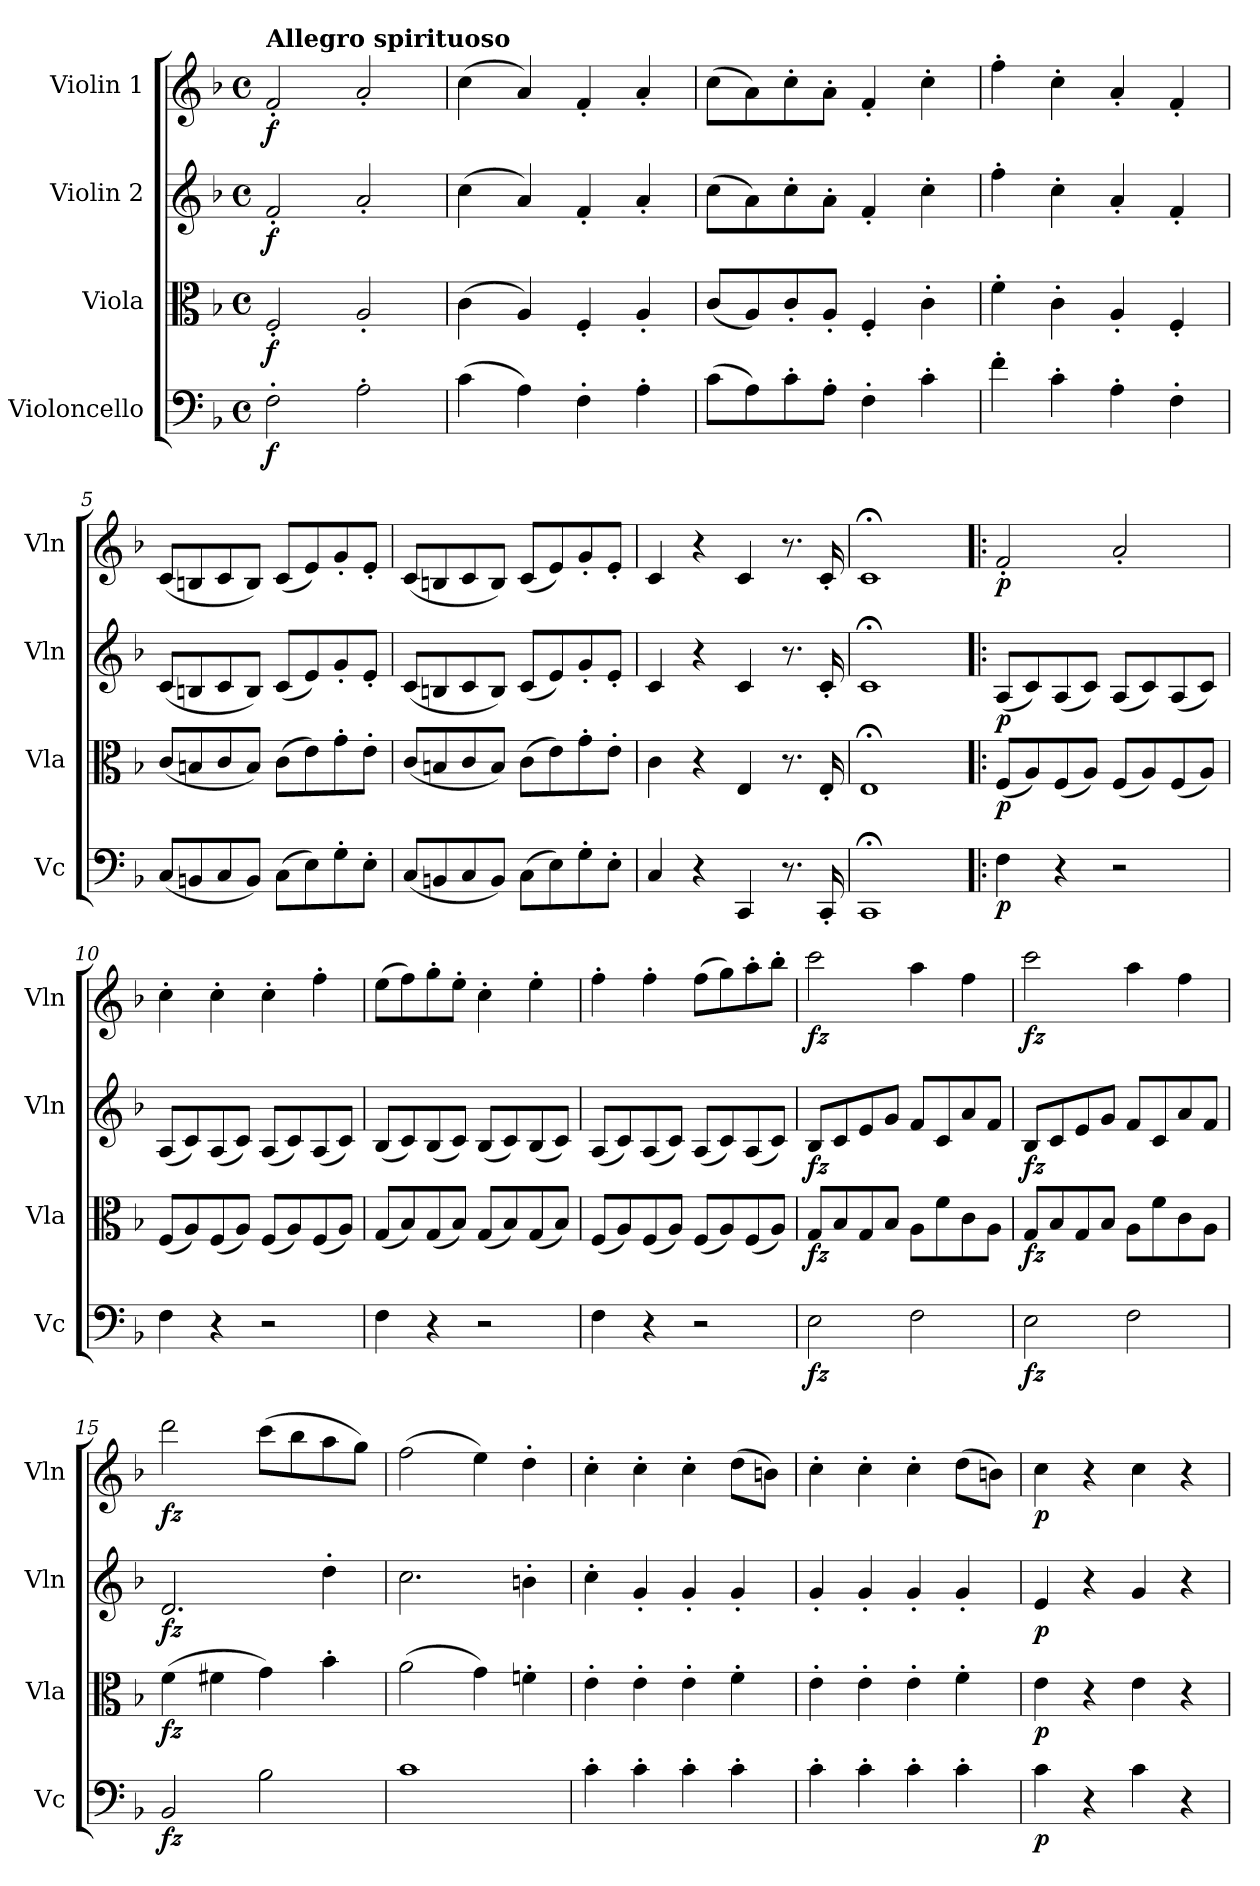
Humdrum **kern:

**kern	**dynam	**kern	**dynam	**kern	**dynam	**kern	**dynam
*part4	*part4	*part3	*part3	*part2	*part2	*part1	*part1
*staff4	*staff4	*staff3	*staff3	*staff2	*staff2	*staff1	*staff1
*I"Violoncello	*	*I"Viola	*	*I"Violin 2	*	*I"Violin 1	*
*I'Vc	*	*I'Vla	*	*I'Vln	*	*I'Vln	*
*clefF4	*	*clefC3	*	*clefG2	*	*clefG2	*
*k[b-]	*	*k[b-]	*	*k[b-]	*	*k[b-]	*
*M4/4	*	*M4/4	*	*M4/4	*	*M4/4	*
*met(c)	*	*met(c)	*	*met(c)	*	*met(c)	*
*MM232	*	*MM232	*	*MM232	*	*MM232	*
=1	=1	=1	=1	=1	=1	=1	=1
!	!	!	!	!	!	!LO:TX:a:B:t=Allegro spirituoso	!
!	!LO:DY:b	!	!LO:DY:b	!	!LO:DY:b	!	!LO:DY:b
2F'\	f	2F'/	f	2f'/	f	2f'/	f
2A'\	.	2A'/	.	2a'/	.	2a'/	.
=2	=2	=2	=2	=2	=2	=2	=2
(>4c\	.	(>4c\	.	(>4cc\	.	(>4cc\	.
4A\)	.	4A/)	.	4a/)	.	4a/)	.
4F'\	.	4F'/	.	4f'/	.	4f'/	.
4A'\	.	4A'/	.	4a'/	.	4a'/	.
=3	=3	=3	=3	=3	=3	=3	=3
(>8c\L	.	(<8c/L	.	(>8cc\L	.	(>8cc\L	.
8A\)	.	8A/)	.	8a\)	.	8a\)	.
8c'\	.	8c'/	.	8cc'\	.	8cc'\	.
8A'\J	.	8A'/J	.	8a'\J	.	8a'\J	.
4F'\	.	4F'/	.	4f'/	.	4f'/	.
4c'\	.	4c'\	.	4cc'\	.	4cc'\	.
=4	=4	=4	=4	=4	=4	=4	=4
4f'\	.	4f'\	.	4ff'\	.	4ff'\	.
4c'\	.	4c'\	.	4cc'\	.	4cc'\	.
4A'\	.	4A'/	.	4a'/	.	4a'/	.
4F'\	.	4F'/	.	4f'/	.	4f'/	.
=5	=5	=5	=5	=5	=5	=5	=5
(<8C/L	.	(<8c/L	.	(<8c/L	.	(<8c/L	.
8BBn/	.	8Bn/	.	8Bn/	.	8Bn/	.
8C/	.	8c/	.	8c/	.	8c/	.
8BB/J)	.	8B/J)	.	8B/J)	.	8B/J)	.
(>8C\L	.	(>8c\L	.	(<8c/L	.	(<8c/L	.
8E\)	.	8e\)	.	8e/)	.	8e/)	.
8G'\	.	8g'\	.	8g'/	.	8g'/	.
8E'\J	.	8e'\J	.	8e'/J	.	8e'/J	.
=6	=6	=6	=6	=6	=6	=6	=6
(<8C/L	.	(<8c/L	.	(<8c/L	.	(<8c/L	.
8BBn/	.	8Bn/	.	8Bn/	.	8Bn/	.
8C/	.	8c/	.	8c/	.	8c/	.
8BB/J)	.	8B/J)	.	8B/J)	.	8B/J)	.
(>8C\L	.	(>8c\L	.	(<8c/L	.	(<8c/L	.
8E\)	.	8e\)	.	8e/)	.	8e/)	.
8G'\	.	8g'\	.	8g'/	.	8g'/	.
8E'\J	.	8e'\J	.	8e'/J	.	8e'/J	.
!!LO:LB:g=z
=7	=7	=7	=7	=7	=7	=7	=7
4C/	.	4c\	.	4c/	.	4c/	.
4r	.	4r	.	4r	.	4r	.
4CC/	.	4E/	.	4c/	.	4c/	.
8.r	.	8.r	.	8.r	.	8.r	.
16CC'/	.	16E'/	.	16c'/	.	16c'/	.
=8	=8	=8	=8	=8	=8	=8	=8
1CC;<	.	1E;<	.	1c;<	.	1c;<	.
=9!|:	=9!|:	=9!|:	=9!|:	=9!|:	=9!|:	=9!|:	=9!|:
!	!LO:DY:b	!	!LO:DY:b	!	!LO:DY:b	!	!LO:DY:b
4F\	p	(<8F/L	p	(<8A/L	p	2f'/	p
.	.	8A/)	.	8c/)	.	.	.
4r	.	(<8F/	.	(<8A/	.	.	.
.	.	8A/J)	.	8c/J)	.	.	.
2r	.	(<8F/L	.	(<8A/L	.	2a'/	.
.	.	8A/)	.	8c/)	.	.	.
.	.	(<8F/	.	(<8A/	.	.	.
.	.	8A/J)	.	8c/J)	.	.	.
=10	=10	=10	=10	=10	=10	=10	=10
4F\	.	(<8F/L	.	(<8A/L	.	4cc'\	.
.	.	8A/)	.	8c/)	.	.	.
4r	.	(<8F/	.	(<8A/	.	4cc'\	.
.	.	8A/J)	.	8c/J)	.	.	.
2r	.	(<8F/L	.	(<8A/L	.	4cc'\	.
.	.	8A/)	.	8c/)	.	.	.
.	.	(<8F/	.	(<8A/	.	4ff'\	.
.	.	8A/J)	.	8c/J)	.	.	.
=11	=11	=11	=11	=11	=11	=11	=11
4F\	.	(<8G/L	.	(<8B-/L	.	(>8ee\L	.
.	.	8B-/)	.	8c/)	.	8ff\)	.
4r	.	(<8G/	.	(<8B-/	.	8gg'\	.
.	.	8B-/J)	.	8c/J)	.	8ee'\J	.
2r	.	(<8G/L	.	(<8B-/L	.	4cc'\	.
.	.	8B-/)	.	8c/)	.	.	.
.	.	(<8G/	.	(<8B-/	.	4ee'\	.
.	.	8B-/J)	.	8c/J)	.	.	.
=12	=12	=12	=12	=12	=12	=12	=12
4F\	.	(<8F/L	.	(<8A/L	.	4ff'\	.
.	.	8A/)	.	8c/)	.	.	.
4r	.	(<8F/	.	(<8A/	.	4ff'\	.
.	.	8A/J)	.	8c/J)	.	.	.
2r	.	(<8F/L	.	(<8A/L	.	(>8ff\L	.
.	.	8A/)	.	8c/)	.	8gg\)	.
.	.	(<8F/	.	(<8A/	.	8aa'\	.
.	.	8A/J)	.	8c/J)	.	8bb-'\J	.
!!LO:LB:g=z
=13	=13	=13	=13	=13	=13	=13	=13
!	!LO:DY:b	!	!LO:DY:b	!	!LO:DY:b	!	!LO:DY:b
2E\	fz	8G/L	fz	8B-/L	fz	2ccc\	fz
.	.	8B-/	.	8c/	.	.	.
.	.	8G/	.	8e/	.	.	.
.	.	8B-/J	.	8g/J	.	.	.
2F\	.	8A\L	.	8f/L	.	4aa\	.
.	.	8f\	.	8c/	.	.	.
.	.	8c\	.	8a/	.	4ff\	.
.	.	8A\J	.	8f/J	.	.	.
=14	=14	=14	=14	=14	=14	=14	=14
!	!LO:DY:b	!	!LO:DY:b	!	!LO:DY:b	!	!LO:DY:b
2E\	fz	8G/L	fz	8B-/L	fz	2ccc\	fz
.	.	8B-/	.	8c/	.	.	.
.	.	8G/	.	8e/	.	.	.
.	.	8B-/J	.	8g/J	.	.	.
2F\	.	8A\L	.	8f/L	.	4aa\	.
.	.	8f\	.	8c/	.	.	.
.	.	8c\	.	8a/	.	4ff\	.
.	.	8A\J	.	8f/J	.	.	.
=15	=15	=15	=15	=15	=15	=15	=15
!	!LO:DY:b	!	!LO:DY:b	!	!LO:DY:b	!	!LO:DY:b
2BB-/	fz	(>4f\	fz	2.d/	fz	2ddd\	fz
.	.	4f#X\	.	.	.	.	.
2B-\	.	4g\)	.	.	.	(>8ccc\L	.
.	.	.	.	.	.	8bb-\	.
.	.	4b-'\	.	4dd'\	.	8aa\	.
.	.	.	.	.	.	8gg\J)	.
=16	=16	=16	=16	=16	=16	=16	=16
1c	.	(>2a\	.	2.cc\	.	(>2ff\	.
.	.	4g\)	.	.	.	4ee\)	.
.	.	4fn'\	.	4bn'\	.	4dd'\	.
=17	=17	=17	=17	=17	=17	=17	=17
4c'\	.	4e'\	.	4cc'\	.	4cc'\	.
4c'\	.	4e'\	.	4g'/	.	4cc'\	.
4c'\	.	4e'\	.	4g'/	.	4cc'\	.
4c'\	.	4f'\	.	4g'/	.	(>8dd\L	.
.	.	.	.	.	.	8bn\J)	.
=18	=18	=18	=18	=18	=18	=18	=18
4c'\	.	4e'\	.	4g'/	.	4cc'\	.
4c'\	.	4e'\	.	4g'/	.	4cc'\	.
4c'\	.	4e'\	.	4g'/	.	4cc'\	.
4c'\	.	4f'\	.	4g'/	.	(>8dd\L	.
.	.	.	.	.	.	8bn\J)	.
!!LO:LB:g=z
=19	=19	=19	=19	=19	=19	=19	=19
!	!LO:DY:b	!	!LO:DY:b	!	!LO:DY:b	!	!LO:DY:b
4c\	p	4e\	p	4e/	p	4cc\	p
4r	.	4r	.	4r	.	4r	.
4c\	.	4e\	.	4g/	.	4cc\	.
4r	.	4r	.	4r	.	4r	.
=	=	=	=	=	=	=	=
*-	*-	*-	*-	*-	*-	*-	*-
